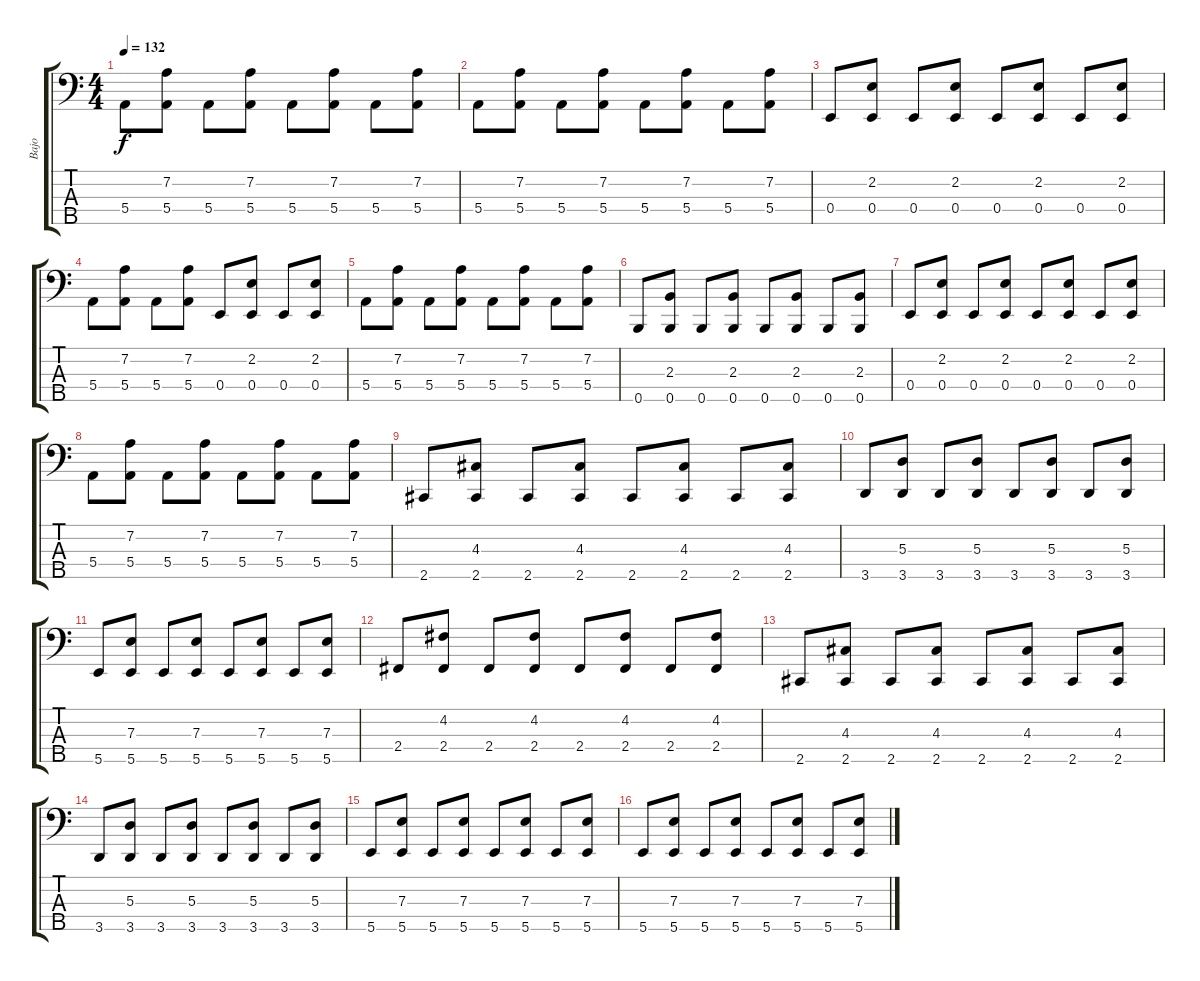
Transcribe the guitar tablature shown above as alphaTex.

\track ("Bajo" "Bajo") {instrument electricbasspick}
\staff {score tabs}
\tuning (G2 D2 A1 E1 B0) {hide}
\ts (4 4)
\tempo 132
\clef f4
\ks c
5.4.8{dy f} (7.2 5.4).8 5.4.8 (7.2 5.4).8 5.4.8 (7.2 5.4).8 5.4.8 (7.2 5.4).8 |
5.4.8 (7.2 5.4).8 5.4.8 (7.2 5.4).8 5.4.8 (7.2 5.4).8 5.4.8 (7.2 5.4).8 |
0.4.8 (2.2 0.4).8 0.4.8 (2.2 0.4).8 0.4.8 (2.2 0.4).8 0.4.8 (2.2 0.4).8 |
5.4.8 (7.2 5.4).8 5.4.8 (7.2 5.4).8 0.4.8 (2.2 0.4).8 0.4.8 (2.2 0.4).8 |
5.4.8 (7.2 5.4).8 5.4.8 (7.2 5.4).8 5.4.8 (7.2 5.4).8 5.4.8 (7.2 5.4).8 |
0.5.8 (2.3 0.5).8 0.5.8 (2.3 0.5).8 0.5.8 (2.3 0.5).8 0.5.8 (2.3 0.5).8 |
0.4.8 (2.2 0.4).8 0.4.8 (2.2 0.4).8 0.4.8 (2.2 0.4).8 0.4.8 (2.2 0.4).8 |
5.4.8 (7.2 5.4).8 5.4.8 (7.2 5.4).8 5.4.8 (7.2 5.4).8 5.4.8 (7.2 5.4).8 |
2.5.8 (4.3 2.5).8 2.5.8 (4.3 2.5).8 2.5.8 (4.3 2.5).8 2.5.8 (4.3 2.5).8 |
3.5.8 (5.3 3.5).8 3.5.8 (5.3 3.5).8 3.5.8 (5.3 3.5).8 3.5.8 (5.3 3.5).8 |
5.5.8 (7.3 5.5).8 5.5.8 (7.3 5.5).8 5.5.8 (7.3 5.5).8 5.5.8 (7.3 5.5).8 |
2.4.8 (4.2 2.4).8 2.4.8 (4.2 2.4).8 2.4.8 (4.2 2.4).8 2.4.8 (4.2 2.4).8 |
2.5.8 (4.3 2.5).8 2.5.8 (4.3 2.5).8 2.5.8 (4.3 2.5).8 2.5.8 (4.3 2.5).8 |
3.5.8 (5.3 3.5).8 3.5.8 (5.3 3.5).8 3.5.8 (5.3 3.5).8 3.5.8 (5.3 3.5).8 |
5.5.8 (7.3 5.5).8 5.5.8 (7.3 5.5).8 5.5.8 (7.3 5.5).8 5.5.8 (7.3 5.5).8 |
5.5.8 (7.3 5.5).8 5.5.8 (7.3 5.5).8 5.5.8 (7.3 5.5).8 5.5.8 (7.3 5.5).8
